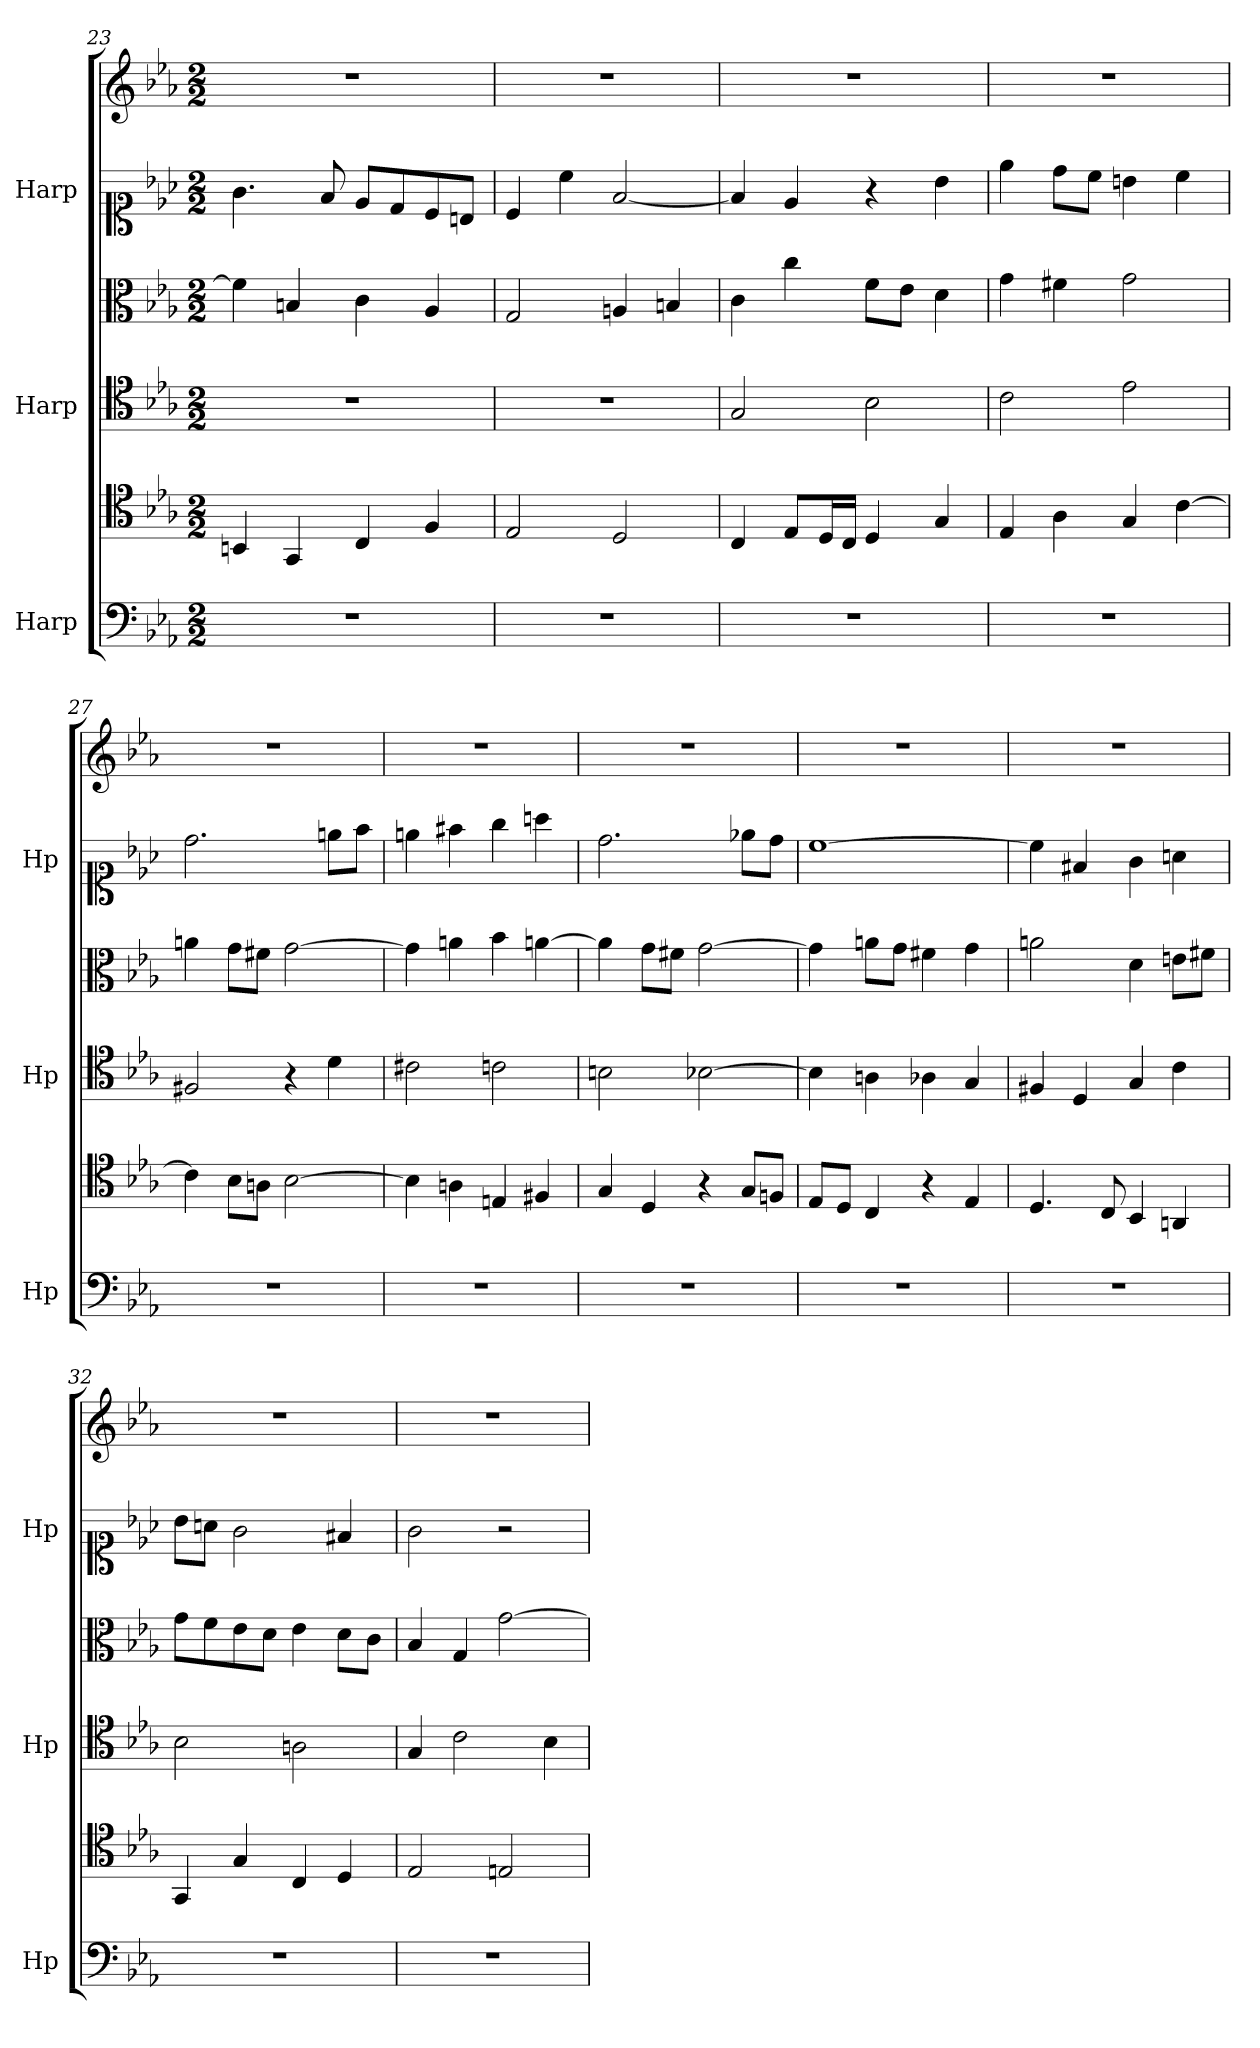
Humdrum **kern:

**kern	**kern	**kern	**kern	**kern	**kern
*part3	*part3	*part2	*part2	*part1	*part1
*staff6	*staff5	*staff4	*staff3	*staff2	*staff1
*I"Harp	*	*I"Harp	*	*I"Harp	*
*I'Hp	*	*I'Hp	*	*I'Hp	*
!!LO:LB:g=z
*clefF4	*clefC4	*clefC4	*clefC3	*clefC1	*clefG2
*k[b-e-a-]	*k[b-e-a-]	*k[b-e-a-]	*k[b-e-a-]	*k[b-e-a-]	*k[b-e-a-]
*M2/2	*M2/2	*M2/2	*M2/2	*M2/2	*M2/2
=23	=23	=23	=23	=23	=23
1r	4BBn/	1r	4f\]	4.g\	1r
.	4GG/	.	4Bn/	.	.
.	.	.	.	8f/	.
.	4C/	.	4c\	8e-/L	.
.	.	.	.	8d/	.
.	4F/	.	4A-/	8c/	.
.	.	.	.	8Bn/J	.
=24	=24	=24	=24	=24	=24
1r	2E-/	1r	2G/	4c/	1r
.	.	.	.	4cc\	.
.	2D/	.	4An/	[2f/	.
.	.	.	4Bn/	.	.
=25	=25	=25	=25	=25	=25
1r	4C/	2G/	4c\	4f/]	1r
.	8E-/L	.	4cc\	4e-/	.
.	16D/L	.	.	.	.
.	16C/JJ	.	.	.	.
.	4D/	2B-\	8f\L	4r	.
.	.	.	8e-\J	.	.
.	4G/	.	4d\	4b-\	.
=26	=26	=26	=26	=26	=26
1r	4E-/	2c\	4g\	4ee-\	1r
.	4A-\	.	4f#X\	8dd\L	.
.	.	.	.	8cc\J	.
.	4G/	2e-\	2g\	4bn\	.
.	[4c\	.	.	4cc\	.
=27	=27	=27	=27	=27	=27
1r	4c\]	2F#X/	4an\	2.dd\	1r
.	8B-\L	.	8g\L	.	.
.	8An\J	.	8f#X\J	.	.
.	[2B-\	4r	[2g\	.	.
.	.	4d\	.	8een\L	.
.	.	.	.	8ff\J	.
!!LO:PB:g=z
=28	=28	=28	=28	=28	=28
1r	4B-\]	2c#X\	4g\]	4een\	1r
.	4An\	.	4an\	4ff#X\	.
.	4En/	2cn\	4b-\	4gg\	.
.	4F#X/	.	[4an\	4aan\	.
=29	=29	=29	=29	=29	=29
1r	4G/	2Bn\	4a\]	2.dd\	1r
.	4D/	.	8g\L	.	.
.	.	.	8f#X\J	.	.
.	4r	[2B-X\	[2g\	.	.
.	8G/L	.	.	8ee-X\L	.
.	8Fn/J	.	.	8dd\J	.
=30	=30	=30	=30	=30	=30
1r	8E-/L	4B-\]	4g\]	[1cc	1r
.	8D/J	.	.	.	.
.	4C/	4An\	8an\L	.	.
.	.	.	8g\J	.	.
.	4r	4A-X\	4f#X\	.	.
.	4E-/	4G/	4g\	.	.
=31	=31	=31	=31	=31	=31
1r	4.D/	4F#X/	2an\	4cc\]	1r
.	.	4D/	.	4f#X/	.
.	8C/	.	.	.	.
.	4BB-/	4G/	4d\	4g\	.
.	4AAn/	4c\	8en\L	4an\	.
.	.	.	8f#X\J	.	.
=32	=32	=32	=32	=32	=32
1r	4GG/	2B-\	8g\L	8b-\L	1r
.	.	.	8f\	8an\J	.
.	4G/	.	8e-\	2g\	.
.	.	.	8d\J	.	.
.	4C/	2An\	4e-\	.	.
.	4D/	.	8d\L	4f#X/	.
.	.	.	8c\J	.	.
!!LO:LB:g=z
=33	=33	=33	=33	=33	=33
1r	2E-/	4G/	4B-/	2g\	1r
.	.	2c\	4G/	.	.
.	2En/	.	[2g\	2r	.
.	.	4B-\	.	.	.
=	=	=	=	=	=
*-	*-	*-	*-	*-	*-
